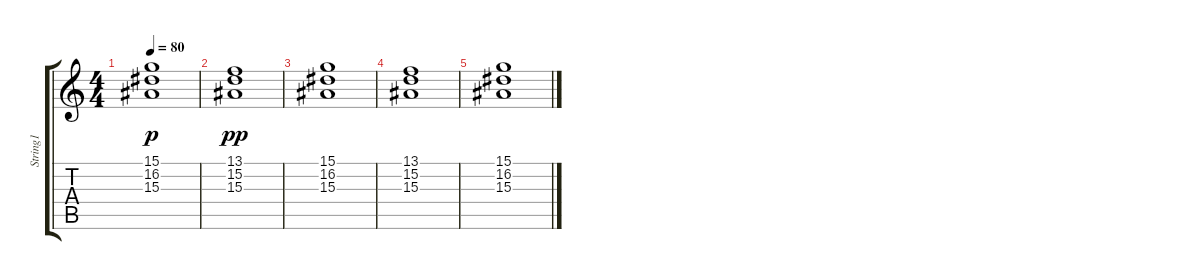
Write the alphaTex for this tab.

\track ("String1" "String1") {instrument stringensemble1}
\staff {score tabs}
\tuning (E4 B3 G3 D3 A2 E2) {hide}
\ts (4 4)
\tempo 80
\clef g2
\ks c
(15.1 16.2 15.3).1{dy p} |
(13.1 15.2 15.3).1{dy pp} |
(15.1 16.2 15.3).1 |
(13.1 15.2 15.3).1 |
(15.1 16.2 15.3).1
